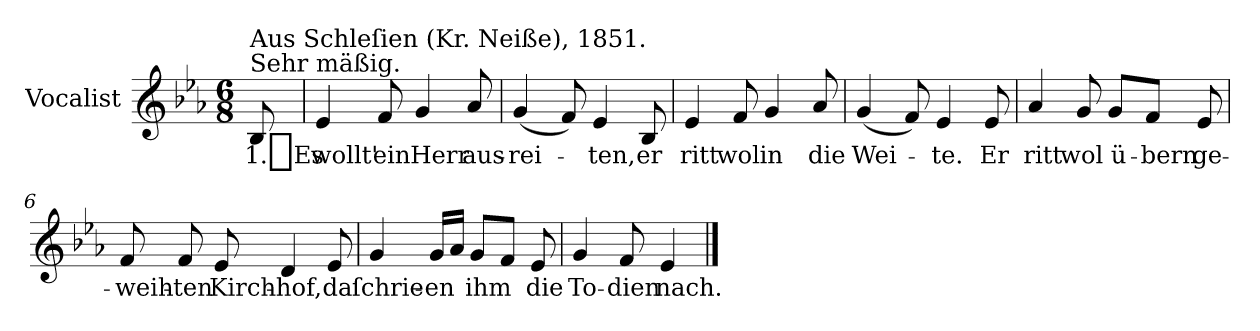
**kern	**text
*part1	*part1
*staff1	*staff1
*I"Vocalist	*
*k[b-e-a-]	*
*E-:	*
*M6/8	*
=	=
!LO:TX:a:t=Sehr mäßig.	!
!LO:TX:a:t=Aus Schleſien (Kr. Neiße), 1851.	!
8B-	1._Es
=1	=1
4e-	wollt'
8f	ein
4g	Herr
8a-	aus-
=2	=2
(4g	-rei-
8f)	.
4e-	-ten,
8B-	er
=3	=3
4e-	ritt
8f	wol
4g	in
8a-	die
=4	=4
(4g	Wei-
8f)	.
4e-	-te.
8e-	Er
=5	=5
4a-	ritt
8g	wol
8gL	ü-
8fJ	-bern
8e-	ge-
=6	=6
8f	-weih-
8f	-ten
8e-	Kirch-
4d	-hof,
8e-	da
=7	=7
4g	ſchrie-
16gLL	-en
16a-JJ	.
8gL	ihm
8fJ	.
8e-	die
=8	=8
4g	To-
8f	-dien
4e-	nach.
==	==
*-	*-
